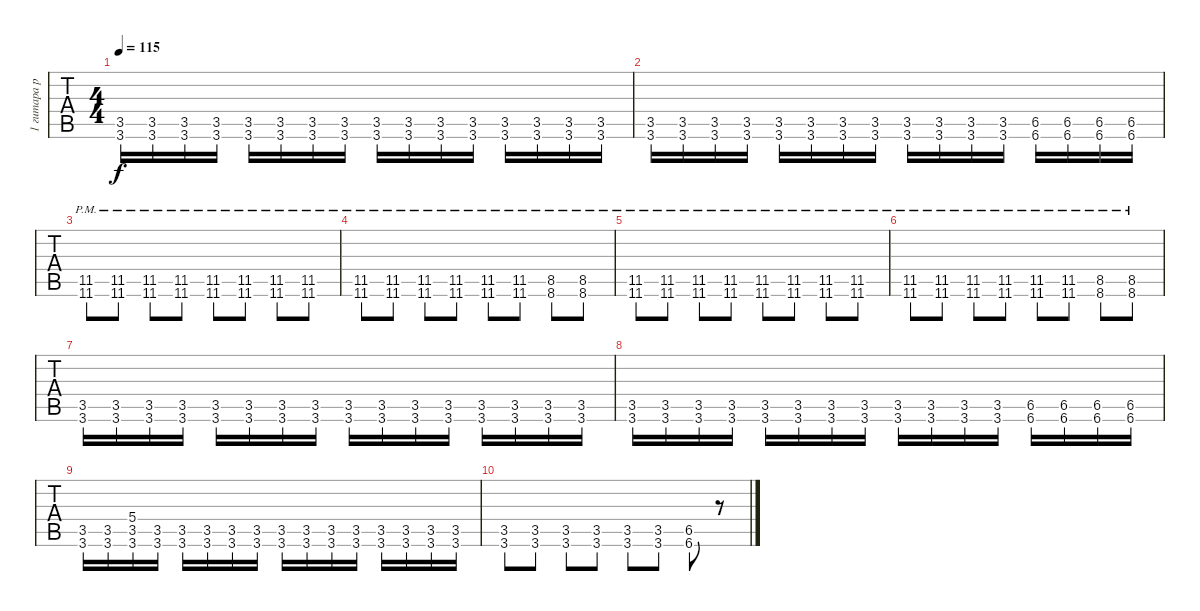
\track ("1 гитара ритм дист" "1 гитара р") {instrument distortionguitar}
\staff {tabs}
\tuning (Eb4 Bb3 Gb3 Db3 Ab2 Db2) {hide}
\ts (4 4)
\tempo 115
\clef g2
\ks c
(3.5 3.6).16{dy f} (3.5 3.6).16 (3.5 3.6).16 (3.5 3.6).16 (3.5 3.6).16 (3.5 3.6).16 (3.5 3.6).16 (3.5 3.6).16 (3.5 3.6).16 (3.5 3.6).16 (3.5 3.6).16 (3.5 3.6).16 (3.5 3.6).16 (3.5 3.6).16 (3.5 3.6).16 (3.5 3.6).16 |
(3.5 3.6).16 (3.5 3.6).16 (3.5 3.6).16 (3.5 3.6).16 (3.5 3.6).16 (3.5 3.6).16 (3.5 3.6).16 (3.5 3.6).16 (3.5 3.6).16 (3.5 3.6).16 (3.5 3.6).16 (3.5 3.6).16 (6.5 6.6).16 (6.5 6.6).16 (6.5 6.6).16 (6.5 6.6).16 |
(11.5{pm} 11.6{pm}).8 (11.5{pm} 11.6{pm}).8 (11.5{pm} 11.6{pm}).8 (11.5{pm} 11.6{pm}).8 (11.5{pm} 11.6{pm}).8 (11.5{pm} 11.6{pm}).8 (11.5{pm} 11.6{pm}).8 (11.5{pm} 11.6{pm}).8 |
(11.5{pm} 11.6{pm}).8 (11.5{pm} 11.6{pm}).8 (11.5{pm} 11.6{pm}).8 (11.5{pm} 11.6{pm}).8 (11.5{pm} 11.6{pm}).8 (11.5{pm} 11.6{pm}).8 (8.5{pm} 8.6{pm}).8 (8.5{pm} 8.6{pm}).8 |
(11.5{pm} 11.6{pm}).8 (11.5{pm} 11.6{pm}).8 (11.5{pm} 11.6{pm}).8 (11.5{pm} 11.6{pm}).8 (11.5{pm} 11.6{pm}).8 (11.5{pm} 11.6{pm}).8 (11.5{pm} 11.6{pm}).8 (11.5{pm} 11.6{pm}).8 |
(11.5{pm} 11.6{pm}).8 (11.5{pm} 11.6{pm}).8 (11.5{pm} 11.6{pm}).8 (11.5{pm} 11.6{pm}).8 (11.5{pm} 11.6{pm}).8 (11.5{pm} 11.6{pm}).8 (8.5{pm} 8.6{pm}).8 (8.5{pm} 8.6{pm}).8 |
(3.5 3.6).16 (3.5 3.6).16 (3.5 3.6).16 (3.5 3.6).16 (3.5 3.6).16 (3.5 3.6).16 (3.5 3.6).16 (3.5 3.6).16 (3.5 3.6).16 (3.5 3.6).16 (3.5 3.6).16 (3.5 3.6).16 (3.5 3.6).16 (3.5 3.6).16 (3.5 3.6).16 (3.5 3.6).16 |
(3.5 3.6).16 (3.5 3.6).16 (3.5 3.6).16 (3.5 3.6).16 (3.5 3.6).16 (3.5 3.6).16 (3.5 3.6).16 (3.5 3.6).16 (3.5 3.6).16 (3.5 3.6).16 (3.5 3.6).16 (3.5 3.6).16 (6.5 6.6).16 (6.5 6.6).16 (6.5 6.6).16 (6.5 6.6).16 |
(3.5 3.6).16 (3.5 3.6).16 (5.4 3.5 3.6).16 (3.5 3.6).16 (3.5 3.6).16 (3.5 3.6).16 (3.5 3.6).16 (3.5 3.6).16 (3.5 3.6).16 (3.5 3.6).16 (3.5 3.6).16 (3.5 3.6).16 (3.5 3.6).16 (3.5 3.6).16 (3.5 3.6).16 (3.5 3.6).16 |
(3.5 3.6).8 (3.5 3.6).8 (3.5 3.6).8 (3.5 3.6).8 (3.5 3.6).8 (3.5 3.6).8 (6.5 6.6).8 r.8
